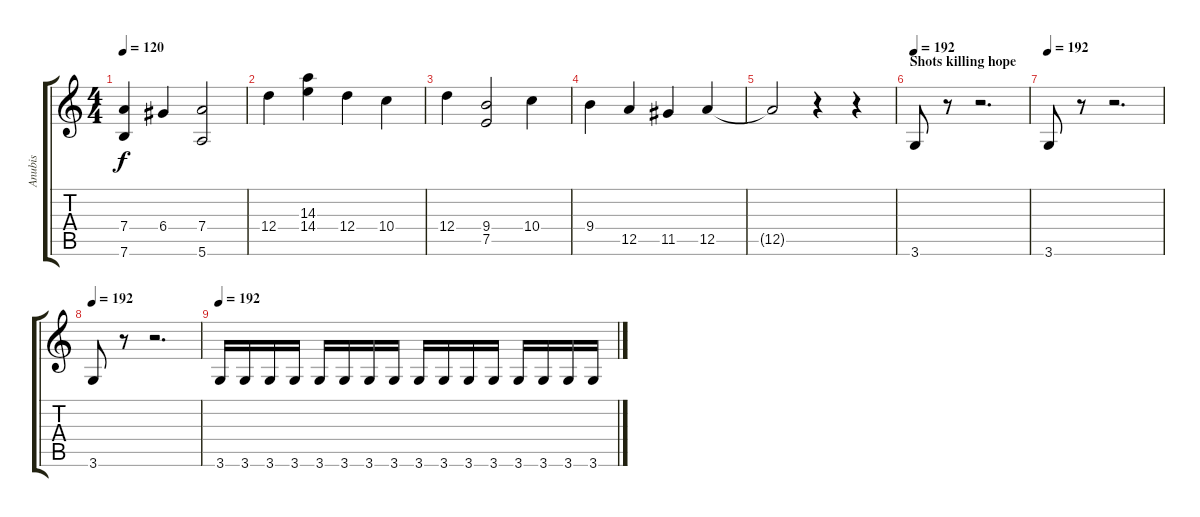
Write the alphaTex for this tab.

\track ("Anubis" "Anubis") {instrument musicbox}
\staff {score tabs}
\tuning (E5 B4 G4 D4 A3 E3) {hide}
\ts (4 4)
\tempo 120
\clef g2
\ks c
(7.4 7.6).4{dy f} 6.4.4 (7.4 5.6).2 |
12.4.4 (14.3 14.4).4 12.4.4 10.4.4 |
12.4.4 (9.4 7.5).2 10.4.4 |
9.4.4 12.5.4 11.5.4 12.5.4 |
12.5{t}.2 r.4 r.4 |
\section ("" "Shots killing hope")
\tempo 192
3.6.8{volume 16 instrument gunshot} r.8 r.2{d} |
\tempo 192
3.6.8{volume 16 instrument gunshot} r.8 r.2{d} |
\tempo 192
3.6.8{volume 16 instrument gunshot} r.8 r.2{d} |
\tempo 192
3.6.16{volume 16 instrument gunshot} 3.6.16 3.6.16 3.6.16 3.6.16 3.6.16 3.6.16 3.6.16 3.6.16 3.6.16 3.6.16 3.6.16 3.6.16 3.6.16 3.6.16 3.6.16
